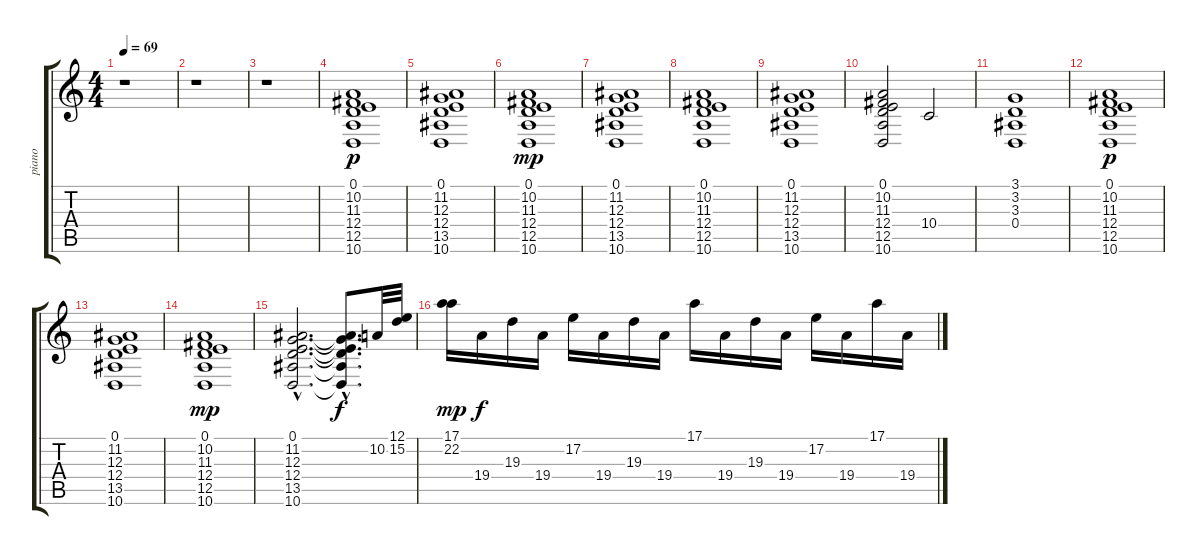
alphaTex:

\track ("piano" "piano") {instrument brightacousticpiano}
\staff {score tabs}
\tuning (E4 B3 G3 D3 A2 E2) {hide}
\ts (4 4)
\tempo 69
\clef g2
\ks c
r.1{dy mp} |
r.1 |
r.1 |
(0.1 10.2 11.3 12.4 12.5 10.6).1{dy p} |
(0.1 11.2 12.3 12.4 13.5 10.6).1 |
(0.1 10.2 11.3 12.4 12.5 10.6).1{dy mp} |
(0.1 11.2 12.3 12.4 13.5 10.6).1 |
(0.1 10.2 11.3 12.4 12.5 10.6).1 |
(0.1 11.2 12.3 12.4 13.5 10.6).1 |
(0.1 10.2 11.3 12.4 12.5 10.6).2 10.4.2 |
(3.1 3.2 3.3 0.4).1 |
(0.1 10.2 11.3 12.4 12.5 10.6).1{dy p} |
(0.1 11.2 12.3 12.4 13.5 10.6).1 |
(0.1 10.2 11.3 12.4 12.5 10.6).1{dy mp} |
(0.1{hac} 11.2{hac} 12.3{hac} 12.4{hac} 13.5{hac} 10.6{hac}).2{d} (0.1{hac t} 11.2{hac t} 12.3{hac t} 12.4{hac t} 13.5{hac t} 10.6{hac t}).8{d dy f} 10.2.32 (12.1 15.2).32 |
(17.1 22.2).16{dy mp} 19.4.16{dy f} 19.3.16 19.4.16 17.2.16 19.4.16 19.3.16 19.4.16 17.1.16 19.4.16 19.3.16 19.4.16 17.2.16 19.4.16 17.1.16 19.4.16
